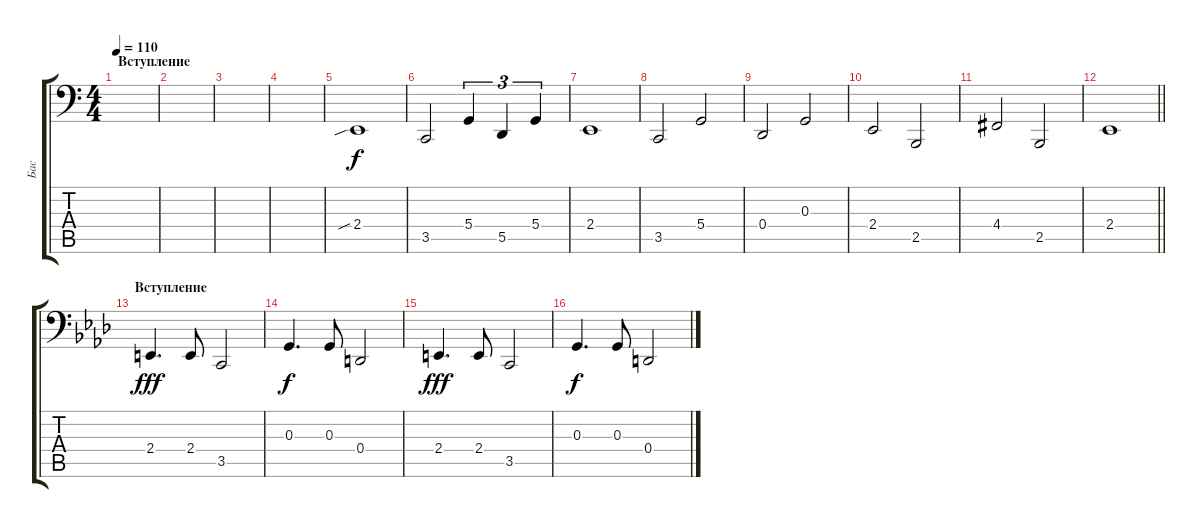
\track ("Бас" "Бас") {instrument electricbassfinger}
\staff {score tabs}
\tuning (E2 B1 G1 D1 A0 E0) {hide}
\ts (4 4)
\section ("" "Вступление")
\tempo 110
\clef f4
\ks c
|
|
|
|
2.4{sib}.1 |
3.5.2 5.4.4{tu (3 2)} 5.5.4{tu (3 2)} 5.4.4{tu (3 2)} |
2.4.1{dy f} |
3.5.2 5.4.2 |
0.4.2 0.3.2 |
2.4.2 2.5.2 |
4.4.2 2.5.2 |
\barLineRight lightlight
2.4.1 |
\section ("" "Вступление")
\ks fminor
2.4.4{d dy fff} 2.4.8 3.5.2 |
0.3.4{d dy f} 0.3.8 0.4.2 |
2.4.4{d dy fff} 2.4.8 3.5.2 |
0.3.4{d dy f} 0.3.8 0.4.2
